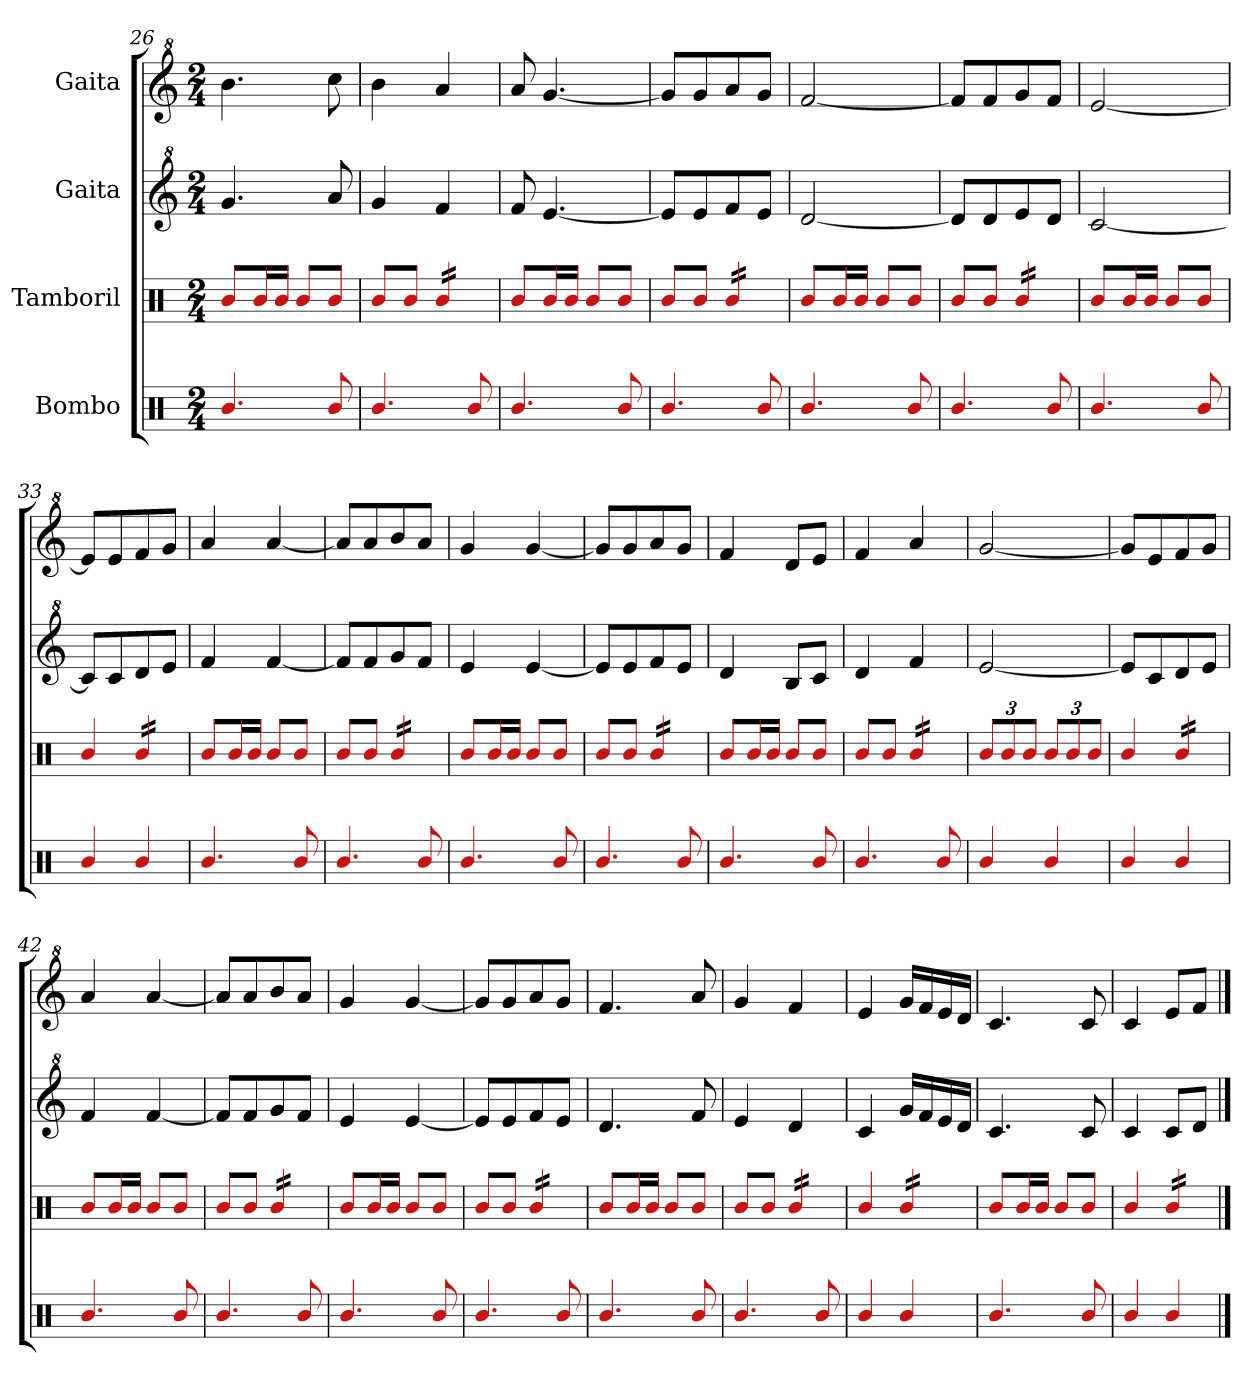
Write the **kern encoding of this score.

**kern	**kern	**kern	**kern
*part4	*part3	*part2	*part1
*staff4	*staff3	*staff2	*staff1
*I"Bombo	*I"Tamboril	*I"Gaita	*I"Gaita
*clefX	*clefX	*clefG^2	*clefG^2
*k[]	*k[]	*k[]	*k[]
*C:	*C:	*C:	*C:
*M2/4	*M2/4	*M2/4	*M2/4
=26	=26	=26	=26
4.b/	8b/L	4.gg/	4.bb\
.	16b/L	.	.
.	16b/JJ	.	.
.	8b/L	.	.
8b/	8b/J	8aa/	8ccc\
!!LO:PB:g=z
=27	=27	=27	=27
4.b/	8b/L	4gg/	4bb\
.	8b/J	.	.
*	*tremolo	*	*
.	16b/LL	4ff/	4aa/
.	16b/	.	.
8b/	16b/	.	.
.	16b/JJ	.	.
*	*Xtremolo	*	*
=28	=28	=28	=28
4.b/	8b/L	8ff/	8aa/
.	16b/L	[4.ee/	[4.gg/
.	16b/JJ	.	.
.	8b/L	.	.
8b/	8b/J	.	.
=29	=29	=29	=29
4.b/	8b/L	8ee/L]	8gg/L]
.	8b/J	8ee/	8gg/
*	*tremolo	*	*
.	16b/LL	8ff/	8aa/
.	16b/	.	.
8b/	16b/	8ee/J	8gg/J
.	16b/JJ	.	.
*	*Xtremolo	*	*
=30	=30	=30	=30
4.b/	8b/L	[2dd/	[2ff/
.	16b/L	.	.
.	16b/JJ	.	.
.	8b/L	.	.
8b/	8b/J	.	.
=31	=31	=31	=31
4.b/	8b/L	8dd/L]	8ff/L]
.	8b/J	8dd/	8ff/
*	*tremolo	*	*
.	16b/LL	8ee/	8gg/
.	16b/	.	.
8b/	16b/	8dd/J	8ff/J
.	16b/JJ	.	.
*	*Xtremolo	*	*
=32	=32	=32	=32
4.b/	8b/L	[2cc/	[2ee/
.	16b/L	.	.
.	16b/JJ	.	.
.	8b/L	.	.
8b/	8b/J	.	.
=33	=33	=33	=33
4b/	4b/	8cc/L]	8ee/L]
.	.	8cc/	8ee/
*	*tremolo	*	*
4b/	16b/LL	8dd/	8ff/
.	16b/	.	.
.	16b/	8ee/J	8gg/J
.	16b/JJ	.	.
*	*Xtremolo	*	*
=34	=34	=34	=34
4.b/	8b/L	4ff/	4aa/
.	16b/L	.	.
.	16b/JJ	.	.
.	8b/L	[4ff/	[4aa/
8b/	8b/J	.	.
=35	=35	=35	=35
4.b/	8b/L	8ff/L]	8aa/L]
.	8b/J	8ff/	8aa/
*	*tremolo	*	*
.	16b/LL	8gg/	8bb/
.	16b/	.	.
8b/	16b/	8ff/J	8aa/J
.	16b/JJ	.	.
*	*Xtremolo	*	*
!!LO:LB:g=z
=36	=36	=36	=36
4.b/	8b/L	4ee/	4gg/
.	16b/L	.	.
.	16b/JJ	.	.
.	8b/L	[4ee/	[4gg/
8b/	8b/J	.	.
=37	=37	=37	=37
4.b/	8b/L	8ee/L]	8gg/L]
.	8b/J	8ee/	8gg/
*	*tremolo	*	*
.	16b/LL	8ff/	8aa/
.	16b/	.	.
8b/	16b/	8ee/J	8gg/J
.	16b/JJ	.	.
*	*Xtremolo	*	*
=38	=38	=38	=38
4.b/	8b/L	4dd/	4ff/
.	16b/L	.	.
.	16b/JJ	.	.
.	8b/L	8b/L	8dd/L
8b/	8b/J	8cc/J	8ee/J
=39	=39	=39	=39
4.b/	8b/L	4dd/	4ff/
.	8b/J	.	.
*	*tremolo	*	*
.	16b/LL	4ff/	4aa/
.	16b/	.	.
8b/	16b/	.	.
.	16b/JJ	.	.
*	*Xtremolo	*	*
=40	=40	=40	=40
*	*Xbrackettup	*	*
4b/	12b/L	[2ee/	[2gg/
.	12b/	.	.
.	12b/J	.	.
4b/	12b/L	.	.
.	12b/	.	.
.	12b/J	.	.
=41	=41	=41	=41
4b/	4b/	8ee/L]	8gg/L]
.	.	8cc/	8ee/
*	*tremolo	*	*
4b/	16b/LL	8dd/	8ff/
.	16b/	.	.
.	16b/	8ee/J	8gg/J
.	16b/JJ	.	.
*	*Xtremolo	*	*
=42	=42	=42	=42
4.b/	8b/L	4ff/	4aa/
.	16b/L	.	.
.	16b/JJ	.	.
.	8b/L	[4ff/	[4aa/
8b/	8b/J	.	.
=43	=43	=43	=43
4.b/	8b/L	8ff/L]	8aa/L]
.	8b/J	8ff/	8aa/
*	*tremolo	*	*
.	16b/LL	8gg/	8bb/
.	16b/	.	.
8b/	16b/	8ff/J	8aa/J
.	16b/JJ	.	.
*	*Xtremolo	*	*
=44	=44	=44	=44
4.b/	8b/L	4ee/	4gg/
.	16b/L	.	.
.	16b/JJ	.	.
.	8b/L	[4ee/	[4gg/
8b/	8b/J	.	.
!!LO:LB:g=z
=45	=45	=45	=45
4.b/	8b/L	8ee/L]	8gg/L]
.	8b/J	8ee/	8gg/
*	*tremolo	*	*
.	16b/LL	8ff/	8aa/
.	16b/	.	.
8b/	16b/	8ee/J	8gg/J
.	16b/JJ	.	.
*	*Xtremolo	*	*
=46	=46	=46	=46
4.b/	8b/L	4.dd/	4.ff/
.	16b/L	.	.
.	16b/JJ	.	.
.	8b/L	.	.
8b/	8b/J	8ff/	8aa/
=47	=47	=47	=47
4.b/	8b/L	4ee/	4gg/
.	8b/J	.	.
*	*tremolo	*	*
.	16b/LL	4dd/	4ff/
.	16b/	.	.
8b/	16b/	.	.
.	16b/JJ	.	.
*	*Xtremolo	*	*
=48	=48	=48	=48
4b/	4b/	4cc/	4ee/
*	*tremolo	*	*
4b/	16b/LL	16gg/LL	16gg/LL
.	16b/	16ff/	16ff/
.	16b/	16ee/	16ee/
.	16b/JJ	16dd/JJ	16dd/JJ
*	*Xtremolo	*	*
=49	=49	=49	=49
4.b/	8b/L	4.cc/	4.cc/
.	16b/L	.	.
.	16b/JJ	.	.
.	8b/L	.	.
8b/	8b/J	8cc/	8cc/
=50	=50	=50	=50
4b/	4b/	4cc/	4cc/
*	*tremolo	*	*
4b/	16b/LL	8cc/L	8ee/L
.	16b/	.	.
.	16b/	8dd/J	8ff/J
.	16b/JJ	.	.
*	*Xtremolo	*	*
==	==	==	==
*-	*-	*-	*-
